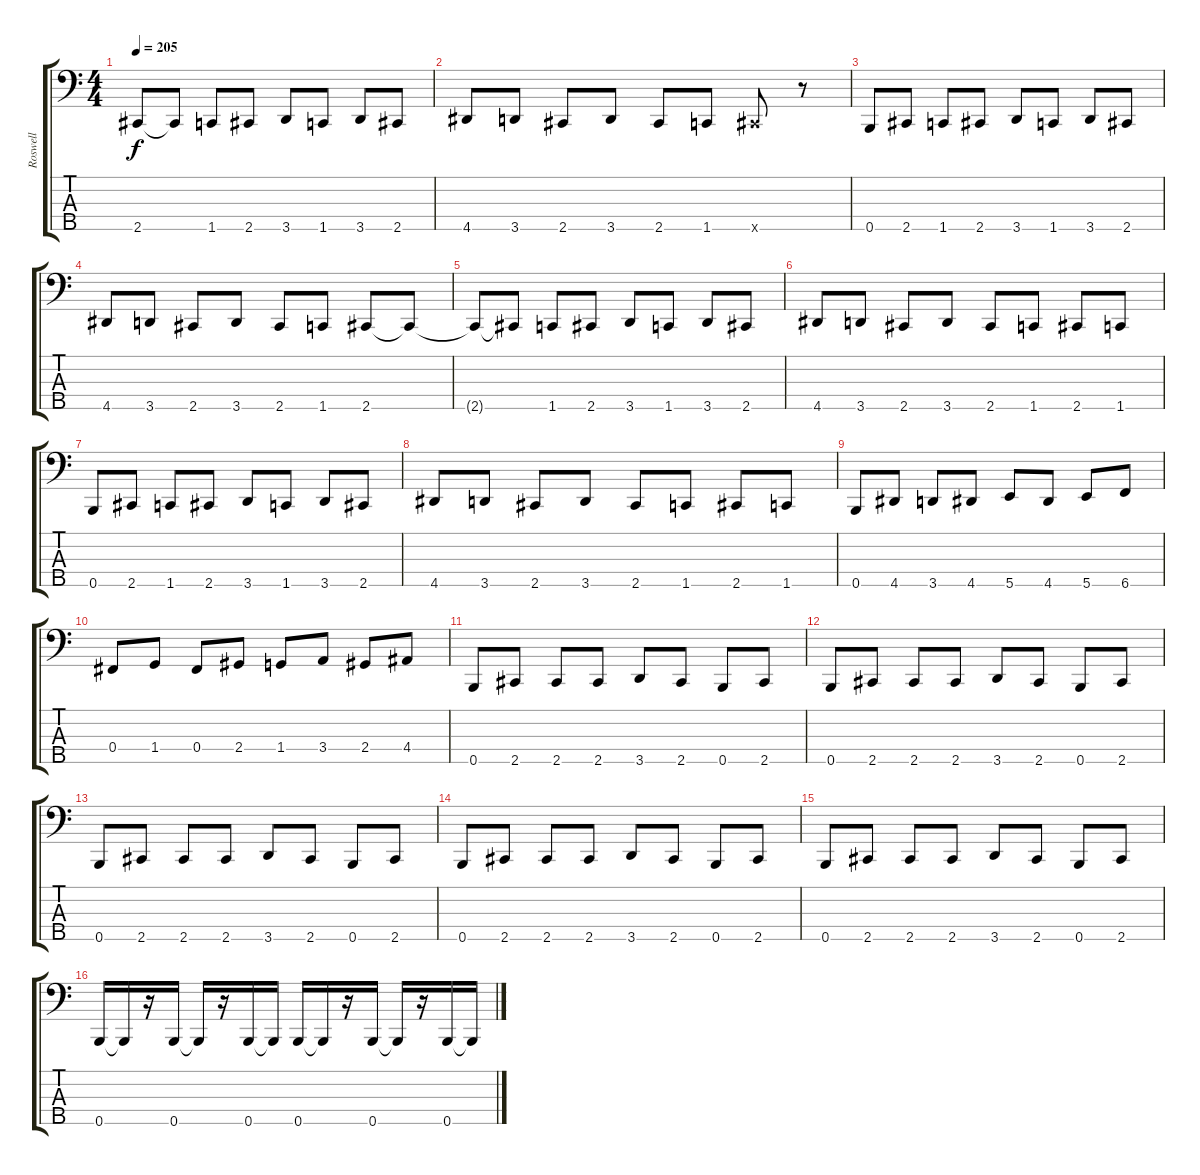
\track ("Roswell" "Roswell") {instrument electricbassfinger}
\staff {score tabs}
\tuning (A2 E2 B1 Gb1 B0) {hide}
\ts (4 4)
\tempo 205
\clef f4
\ks c
2.5{t}.8{dy f} 2.5{t}.8 1.5.8 2.5.8 3.5.8 1.5.8 3.5.8 2.5.8 |
4.5.8 3.5.8 2.5.8 3.5.8 2.5.8 1.5.8 2.5{x}.8 r.8 |
0.5.8 2.5.8 1.5.8 2.5.8 3.5.8 1.5.8 3.5.8 2.5.8 |
4.5.8 3.5.8 2.5.8 3.5.8 2.5.8 1.5.8 2.5.8 2.5{t}.8 |
2.5{t}.8 2.5{t}.8 1.5.8 2.5.8 3.5.8 1.5.8 3.5.8 2.5.8 |
4.5.8 3.5.8 2.5.8 3.5.8 2.5.8 1.5.8 2.5.8 1.5.8 |
0.5.8 2.5.8 1.5.8 2.5.8 3.5.8 1.5.8 3.5.8 2.5.8 |
4.5.8 3.5.8 2.5.8 3.5.8 2.5.8 1.5.8 2.5.8 1.5.8 |
0.5.8 4.5.8 3.5.8 4.5.8 5.5.8 4.5.8 5.5.8 6.5.8 |
0.4.8 1.4.8 0.4.8 2.4.8 1.4.8 3.4.8 2.4.8 4.4.8 |
0.5.8 2.5.8 2.5.8 2.5.8 3.5.8 2.5.8 0.5.8 2.5.8 |
0.5.8 2.5.8 2.5.8 2.5.8 3.5.8 2.5.8 0.5.8 2.5.8 |
0.5.8 2.5.8 2.5.8 2.5.8 3.5.8 2.5.8 0.5.8 2.5.8 |
0.5.8 2.5.8 2.5.8 2.5.8 3.5.8 2.5.8 0.5.8 2.5.8 |
0.5.8 2.5.8 2.5.8 2.5.8 3.5.8 2.5.8 0.5.8 2.5.8 |
0.5.16 0.5{t}.16 r.16 0.5.16 0.5{t}.16 r.16 0.5.16 0.5{t}.16 0.5.16 0.5{t}.16 r.16 0.5.16 0.5{t}.16 r.16 0.5.16 0.5{t}.16
